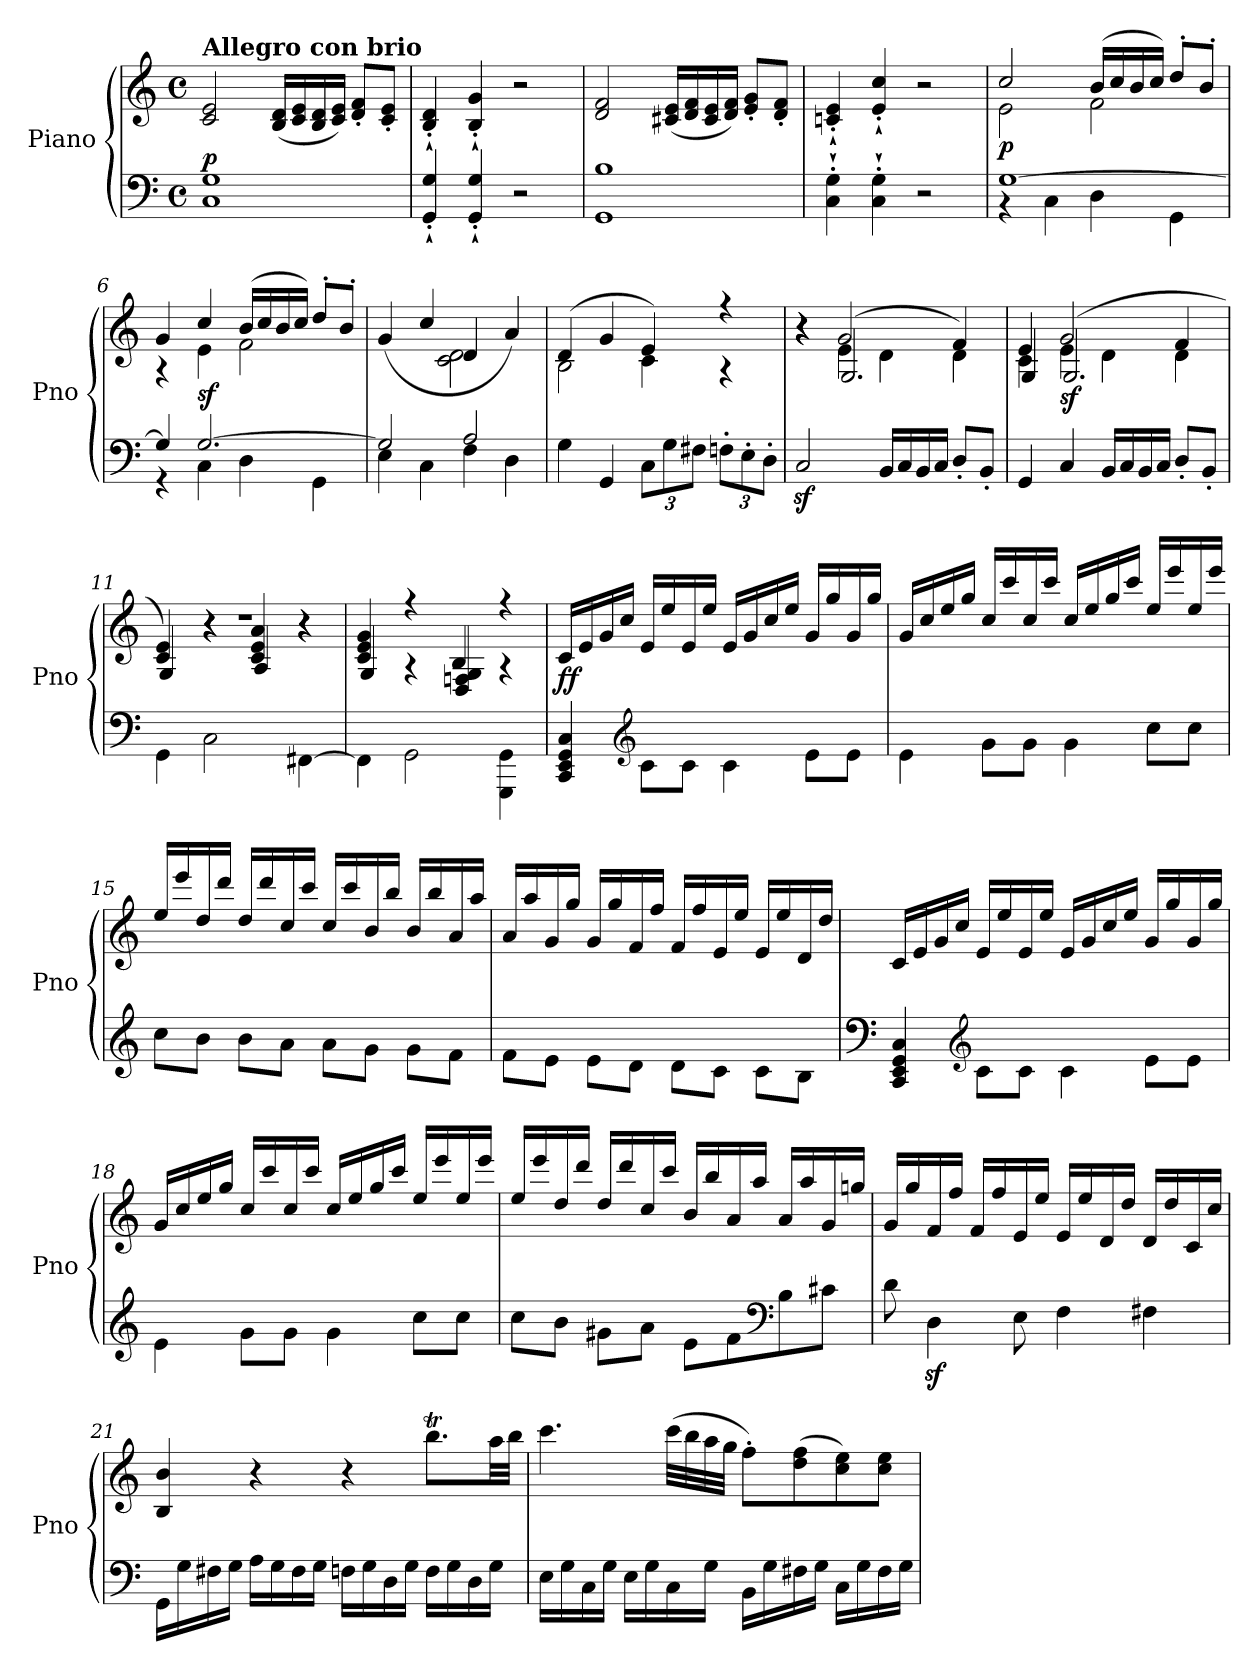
**kern	**kern	**dynam
*part1	*part1	*part1
*staff2	*staff1	*staff1/2
*I"Piano	*	*
*I'Pno	*	*
*clefF4	*clefG2	*
*k[]	*k[]	*
*M4/4	*M4/4	*
*met(c)	*met(c)	*
=1	=1	=1
!	!LO:TX:a:B:t=Allegro con brio	!
!	!	!LO:DY:a=2
1C 1G	2c/ 2e/	p
.	(<16B/ 16d/LL	.
.	16c/ 16e/	.
.	16B/ 16d/	.
.	16c/ 16e/JJ)	.
.	8d/' 8f/'L	.
.	8c/' 8e/'J	.
=2	=2	=2
4GG/'` 4G/'`	4B/'` 4d/'`	.
4GG/'` 4G/'`	4B/'` 4g/'`	.
2r	2r	.
=3	=3	=3
1GG 1B	2d/ 2f/	.
.	(<16c#X/ 16e/LL	.
.	16d/ 16f/	.
.	16c#/ 16e/	.
.	16d/ 16f/JJ)	.
.	8e/' 8g/'L	.
.	8d/' 8f/'J	.
=4	=4	=4
4C\'` 4G\'`	4cn/'` 4e/'`	.
4C\'` 4G\'`	4e/'` 4cc/'`	.
2r	2r	.
=5	=5	=5
*^	*^	*
!	!	!	!	!LO:DY:b
[1G	4rBB	2cc/	2e\	p
.	4C\	.	.	.
.	4D\	(>16b/LL	2f\	.
.	.	16cc/	.	.
.	.	16b/	.	.
.	.	16cc/JJ)	.	.
.	4GG\	8dd'/L	.	.
.	.	8b'/J	.	.
!!LO:LB:g=z	!!
=6	=6	=6	=6	=6
4G/]	4rGG	4g/	4rA	.
!	!	!	!	!LO:DY:b
[2.G/	4C\	4cc/	4e\	sf
.	4D\	(>16b/LL	2f\	.
.	.	16cc/	.	.
.	.	16b/	.	.
.	.	16cc/JJ)	.	.
.	4GG\	8dd'/L	.	.
.	.	8b'/J	.	.
=7	=7	=7	=7	=7
2G/]	4E\	(>4g/	2ryy	.
.	4C\	4cc/	.	.
2A/	4F\	4d/	2c\ 2d\	.
.	4D\	4a/)	.	.
*v	*v	*	*	*
=8	=8	=8	=8
4G\	(>4d/	2B\	.
4GG/	4g/	.	.
*Xbrackettup	*	*	*
12C\L	4e/)	4c\	.
12G\	.	.	.
12F#X\J	.	.	.
12Fn'\L	4r	4r	.
12E'\	.	.	.
12D'\J	.	.	.
=9	=9	=9	=9
*	*	*^	*
2Cz</	4r	4r	4r	.
.	(>2g/	4e\	2.G/	.
16BB/LL	.	4d\	.	.
16C/	.	.	.	.
16BB/	.	.	.	.
16C/JJ	.	.	.	.
8D'/L	4f/)	4d\	.	.
8BB'/J	.	.	.	.
=10	=10	=10	=10	=10
4GG/	4e/	4c\	4G/	.
!	!	!	!	!LO:DY:b
4C/	(>2g/	4e\	2.G/	sf
16BB/LL	.	4d\	.	.
16C/	.	.	.	.
16BB/	.	.	.	.
16C/JJ	.	.	.	.
8D'/L	4f/	4d\	.	.
8BB'/J	.	.	.	.
!!LO:LB:g=z	!!	!!
=11	=11	=11	=11	=11
4GG\	4c/ 4e/)	4G/	1r	.
2C\	4r	4r	.	.
.	4c/ 4e/ 4a/	4A/	.	.
[4FF#X\	4r	4r	.	.
*	*	*v	*v	*
=12	=12	=12	=12
4FF#\]	4c/ 4e/ 4g/	4G/	.
2GG\	4r	4r	.
.	4B/	4D/ 4Fn/ 4G/	.
4GGG\ 4GG\	4r	4r	.
=13	=13	=13	=13
!	!	!	!LO:DY:b
*	*v	*v	*
4CC/ 4EE/ 4GG/ 4C/	16c/LL	ff
.	16e/	.
.	16g/	.
.	16cc/JJ	.
*clefG2	*	*
8c\L	16e/LL	.
.	16ee/	.
8c\J	16e/	.
.	16ee/JJ	.
4c\	16e/LL	.
.	16g/	.
.	16cc/	.
.	16ee/JJ	.
8e\L	16g/LL	.
.	16gg/	.
8e\J	16g/	.
.	16gg/JJ	.
=14	=14	=14
4e\	16g/LL	.
.	16cc/	.
.	16ee/	.
.	16gg/JJ	.
8g\L	16cc/LL	.
.	16ccc/	.
8g\J	16cc/	.
.	16ccc/JJ	.
4g\	16cc/LL	.
.	16ee/	.
.	16gg/	.
.	16ccc/JJ	.
8cc\L	16ee/LL	.
.	16eee/	.
8cc\J	16ee/	.
.	16eee/JJ	.
!!LO:LB:g=z
=15	=15	=15
8cc\L	16ee/LL	.
.	16eee/	.
8b\J	16dd/	.
.	16ddd/JJ	.
8b\L	16dd/LL	.
.	16ddd/	.
8a\J	16cc/	.
.	16ccc/JJ	.
8a\L	16cc/LL	.
.	16ccc/	.
8g\J	16b/	.
.	16bb/JJ	.
8g\L	16b/LL	.
.	16bb/	.
8f\J	16a/	.
.	16aa/JJ	.
=16	=16	=16
8f\L	16a/LL	.
.	16aa/	.
8e\J	16g/	.
.	16gg/JJ	.
8e\L	16g/LL	.
.	16gg/	.
8d\J	16f/	.
.	16ff/JJ	.
8d\L	16f/LL	.
.	16ff/	.
8c\J	16e/	.
.	16ee/JJ	.
8c\L	16e/LL	.
.	16ee/	.
8B\J	16d/	.
.	16dd/JJ	.
=17	=17	=17
*clefF4	*	*
4CC/ 4EE/ 4GG/ 4C/	16c/LL	.
.	16e/	.
.	16g/	.
.	16cc/JJ	.
*clefG2	*	*
8c\L	16e/LL	.
.	16ee/	.
8c\J	16e/	.
.	16ee/JJ	.
4c\	16e/LL	.
.	16g/	.
.	16cc/	.
.	16ee/JJ	.
8e\L	16g/LL	.
.	16gg/	.
8e\J	16g/	.
.	16gg/JJ	.
!!LO:LB:g=z
=18	=18	=18
4e\	16g/LL	.
.	16cc/	.
.	16ee/	.
.	16gg/JJ	.
8g\L	16cc/LL	.
.	16ccc/	.
8g\J	16cc/	.
.	16ccc/JJ	.
4g\	16cc/LL	.
.	16ee/	.
.	16gg/	.
.	16ccc/JJ	.
8cc\L	16ee/LL	.
.	16eee/	.
8cc\J	16ee/	.
.	16eee/JJ	.
=19	=19	=19
8cc\L	16ee/LL	.
.	16eee/	.
8b\J	16dd/	.
.	16ddd/JJ	.
8g#X\L	16dd/LL	.
.	16ddd/	.
8a\J	16cc/	.
.	16ccc/JJ	.
8e\L	16b/LL	.
.	16bb/	.
8f\	16a/	.
.	16aa/JJ	.
*clefF4	*	*
8B\	16a/LL	.
.	16aa/	.
8c#X\J	16g/	.
.	16ggn/JJ	.
!!LO:PB:g=z
=20	=20	=20
8d\	16g/LL	.
.	16gg/	.
4Dz<\	16f/	.
.	16ff/JJ	.
.	16f/LL	.
.	16ff/	.
8E\	16e/	.
.	16ee/JJ	.
4F\	16e/LL	.
.	16ee/	.
.	16d/	.
.	16dd/JJ	.
4F#X\	16d/LL	.
.	16dd/	.
.	16c/	.
.	16cc/JJ	.
=21	=21	=21
16GG\LL	4B/ 4b/	.
16G\	.	.
16F#X\	.	.
16G\JJ	.	.
16A\LL	4r	.
16G\	.	.
16F#\	.	.
16G\JJ	.	.
16Fn\LL	4r	.
16G\	.	.
16D\	.	.
16G\JJ	.	.
16F\LL	8.bbt\L	.
16G\	.	.
16D\	.	.
16G\JJ	32aa\LL	.
.	32bb\JJJ	.
!!LO:LB:g=z
=22	=22	=22
16E\LL	4.ccc\	.
16G\	.	.
16C\	.	.
16G\JJ	.	.
16E\LL	.	.
16G\	.	.
16C\	(>32ccc\LLL	.
.	32bb\	.
16G\JJ	32aa\	.
.	32gg\JJJ	.
16BB\LL	8ff'\L)	.
16G\	.	.
16F#X\	(>8dd\ 8ff\	.
16G\JJ	.	.
16C\LL	8cc\ 8ee\)	.
16G\	.	.
16F#\	8cc\ 8ee\J	.
16G\JJ	.	.
=	=	=
*-	*-	*-
